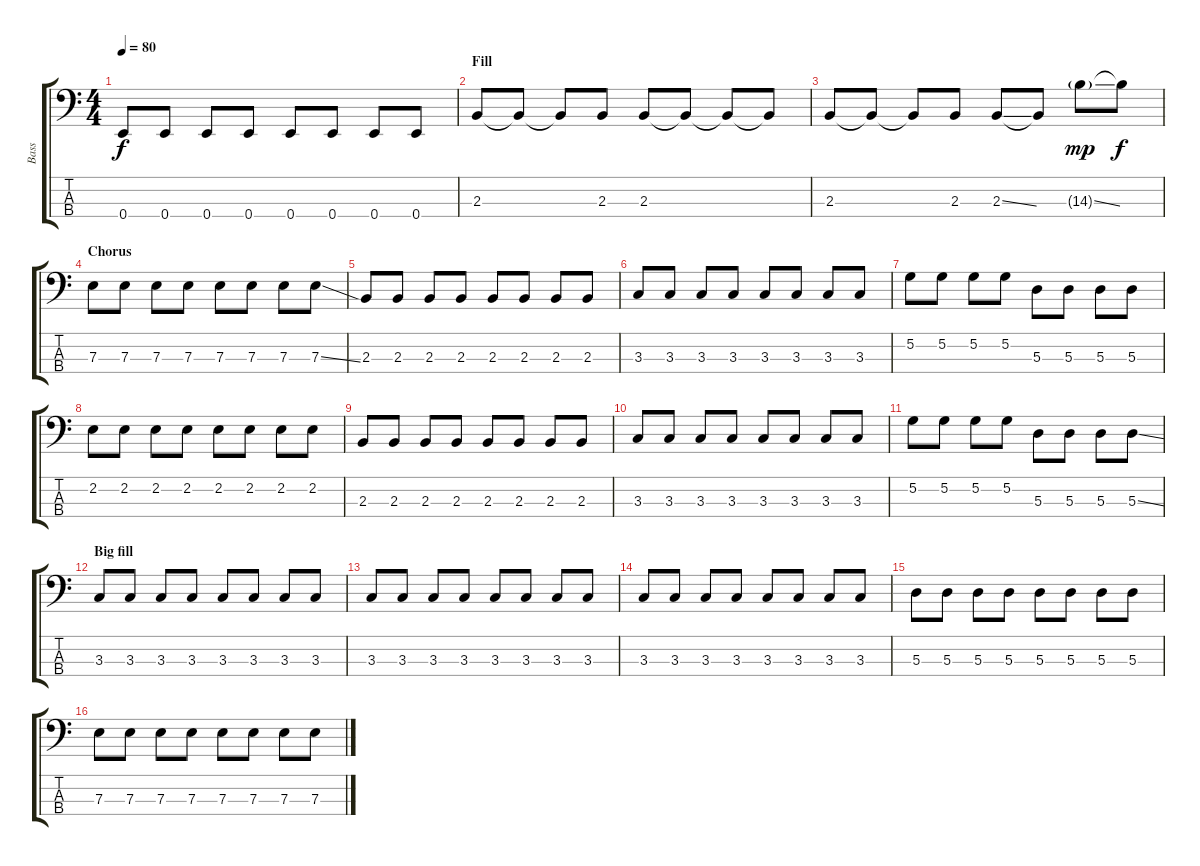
\track ("Bass" "Bass") {instrument electricbassfinger}
\staff {score tabs}
\tuning (G2 D2 A1 E1) {hide}
\ts (4 4)
\tempo 80
\clef f4
\ks c
0.4.8{dy f} 0.4.8 0.4.8 0.4.8 0.4.8 0.4.8 0.4.8 0.4.8 |
\section ("" "Fill")
2.3.8{volume 14} 2.3{t}.8 2.3{t}.8 2.3.8 2.3.8 2.3{t}.8 2.3{t}.8 2.3{t}.8 |
2.3.8 2.3{t}.8 2.3{t}.8 2.3.8 2.3{ss}.8 2.3{t}.8 14.3{ss g}.8{dy mp} 14.3{t}.8{dy f} |
\section ("" "Chorus")
7.3.8 7.3.8 7.3.8 7.3.8 7.3.8 7.3.8 7.3.8 7.3{ss}.8 |
2.3.8 2.3.8 2.3.8 2.3.8 2.3.8 2.3.8 2.3.8 2.3.8 |
3.3.8 3.3.8 3.3.8 3.3.8 3.3.8 3.3.8 3.3.8 3.3.8 |
5.2.8 5.2.8 5.2.8 5.2.8 5.3.8 5.3.8 5.3.8 5.3.8 |
2.2.8 2.2.8 2.2.8 2.2.8 2.2.8 2.2.8 2.2.8 2.2.8 |
2.3.8 2.3.8 2.3.8 2.3.8 2.3.8 2.3.8 2.3.8 2.3.8 |
3.3.8 3.3.8 3.3.8 3.3.8 3.3.8 3.3.8 3.3.8 3.3.8 |
5.2.8 5.2.8 5.2.8 5.2.8 5.3.8 5.3.8 5.3.8 5.3{ss}.8 |
\section ("" "Big fill")
3.3.8 3.3.8 3.3.8 3.3.8 3.3.8 3.3.8 3.3.8 3.3.8 |
3.3.8 3.3.8 3.3.8 3.3.8 3.3.8 3.3.8 3.3.8 3.3.8 |
3.3.8 3.3.8 3.3.8 3.3.8 3.3.8 3.3.8 3.3.8 3.3.8 |
5.3.8 5.3.8 5.3.8 5.3.8 5.3.8 5.3.8 5.3.8 5.3.8 |
7.3.8 7.3.8 7.3.8 7.3.8 7.3.8 7.3.8 7.3.8 7.3.8
